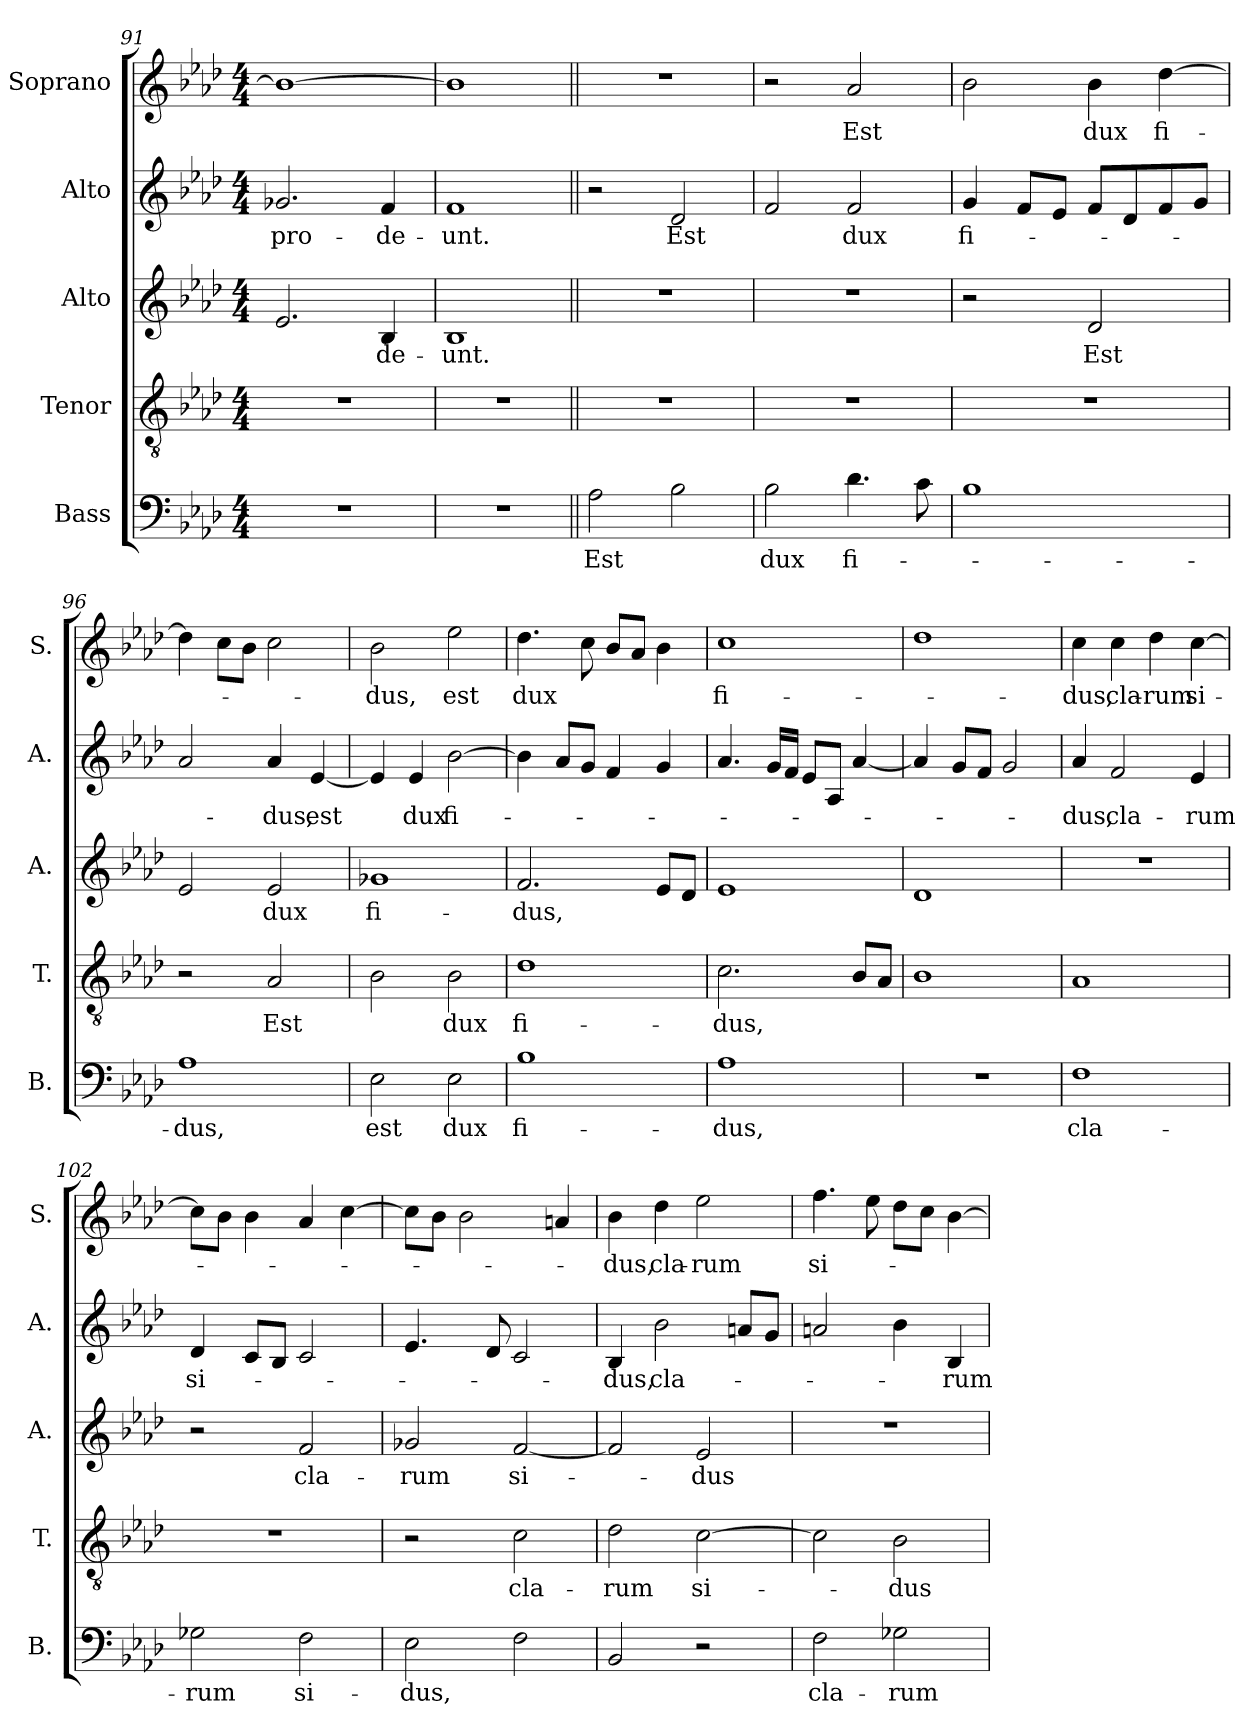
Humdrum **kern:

**kern	**text	**kern	**text	**kern	**text	**kern	**text	**kern	**text
*part5	*part5	*part4	*part4	*part3	*part3	*part2	*part2	*part1	*part1
*staff5	*staff5	*staff4	*staff4	*staff3	*staff3	*staff2	*staff2	*staff1	*staff1
*I"Bass	*	*I"Tenor	*	*I"Alto	*	*I"Alto	*	*I"Soprano	*
*I'B.	*	*I'T.	*	*I'A.	*	*I'A.	*	*I'S.	*
*clefF4	*	*clefGv2	*	*clefG2	*	*clefG2	*	*clefG2	*
*k[b-e-a-d-]	*	*k[b-e-a-d-]	*	*k[b-e-a-d-]	*	*k[b-e-a-d-]	*	*k[b-e-a-d-]	*
*M4/4	*	*M4/4	*	*M4/4	*	*M4/4	*	*M4/4	*
=91	=91	=91	=91	=91	=91	=91	=91	=91	=91
!	!	!	!	!	!	!	!LO:LY:b	!	!
1r	.	1r	.	2.e-/	.	2.g-X/	pro-	1b-_	.
!	!	!	!	!	!LO:LY:b	!	!LO:LY:b	!	!
.	.	.	.	4B-/	-de-	4f/	-de-	.	.
=92	=92	=92	=92	=92	=92	=92	=92	=92	=92
!	!	!	!	!	!LO:LY:b	!	!LO:LY:b	!	!
1r	.	1r	.	1B-	-unt.	1f	-unt.	1b-]	.
!!LO:PB:g=z
=93||	=93||	=93||	=93||	=93||	=93||	=93||	=93||	=93||	=93||
!	!LO:LY:b	!	!	!	!	!	!	!	!
2A-\	Est	1r	.	1r	.	2r	.	1r	.
!	!	!	!	!	!	!	!LO:LY:b	!	!
2B-\	.	.	.	.	.	2d-/	Est	.	.
=94	=94	=94	=94	=94	=94	=94	=94	=94	=94
!	!LO:LY:b	!	!	!	!	!	!	!	!
2B-\	dux	1r	.	1r	.	2f/	.	2r	.
!	!LO:LY:b	!	!	!	!	!	!LO:LY:b	!	!LO:LY:b
4.d-\	fi-	.	.	.	.	2f/	dux	2a-/	Est
8c\	.	.	.	.	.	.	.	.	.
=95	=95	=95	=95	=95	=95	=95	=95	=95	=95
!	!	!	!	!	!	!	!LO:LY:b	!	!
1B-	.	1r	.	2r	.	4g/	fi-	2b-\	.
.	.	.	.	.	.	8f/L	.	.	.
.	.	.	.	.	.	8e-/J	.	.	.
!	!	!	!	!	!LO:LY:b	!	!	!	!LO:LY:b
.	.	.	.	2d-/	Est	8f/L	.	4b-\	dux
.	.	.	.	.	.	8d-/	.	.	.
!	!	!	!	!	!	!	!	!	!LO:LY:b
.	.	.	.	.	.	8f/	.	[4dd-\	fi-
.	.	.	.	.	.	8g/J	.	.	.
=96	=96	=96	=96	=96	=96	=96	=96	=96	=96
!	!LO:LY:b	!	!	!	!	!	!	!	!
1A-	-dus,	2r	.	2e-/	.	2a-/	.	4dd-\]	.
.	.	.	.	.	.	.	.	8cc\L	.
.	.	.	.	.	.	.	.	8b-\J	.
!	!	!	!LO:LY:b	!	!LO:LY:b	!	!LO:LY:b	!	!
.	.	2A-/	Est	2e-/	dux	4a-/	-dus,	2cc\	.
!	!	!	!	!	!	!	!LO:LY:b	!	!
.	.	.	.	.	.	[4e-/	est	.	.
=97	=97	=97	=97	=97	=97	=97	=97	=97	=97
!	!LO:LY:b	!	!	!	!LO:LY:b	!	!	!	!LO:LY:b
2E-\	est	2B-\	.	1g-X	fi-	4e-/]	.	2b-\	-dus,
!	!	!	!	!	!	!	!LO:LY:b	!	!
.	.	.	.	.	.	4e-/	dux	.	.
!	!LO:LY:b	!	!LO:LY:b	!	!	!	!LO:LY:b	!	!LO:LY:b
2E-\	dux	2B-\	dux	.	.	[2b-\	fi-	2ee-\	est
=98	=98	=98	=98	=98	=98	=98	=98	=98	=98
!	!LO:LY:b	!	!LO:LY:b	!	!LO:LY:b	!	!	!	!LO:LY:b
1B-	fi-	1d-	fi-	2.f/	-dus,	4b-\]	.	4.dd-\	dux
.	.	.	.	.	.	8a-/L	.	.	.
.	.	.	.	.	.	8g/J	.	8cc\	.
.	.	.	.	.	.	4f/	.	8b-/L	.
.	.	.	.	.	.	.	.	8a-/J	.
.	.	.	.	8e-/L	.	4g/	.	4b-\	.
.	.	.	.	8d-/J	.	.	.	.	.
=99	=99	=99	=99	=99	=99	=99	=99	=99	=99
!	!LO:LY:b	!	!LO:LY:b	!	!	!	!	!	!LO:LY:b
1A-	-dus,	2.c\	-dus,	1e-	.	4.a-/	.	1cc	fi-
.	.	.	.	.	.	16g/LL	.	.	.
.	.	.	.	.	.	16f/JJ	.	.	.
.	.	.	.	.	.	8e-/L	.	.	.
.	.	.	.	.	.	8A-/J	.	.	.
.	.	8B-/L	.	.	.	[4a-/	.	.	.
.	.	8A-/J	.	.	.	.	.	.	.
!!LO:LB:g=z
=100	=100	=100	=100	=100	=100	=100	=100	=100	=100
1r	.	1B-	.	1d-	.	4a-/]	.	1dd-	.
.	.	.	.	.	.	8g/L	.	.	.
.	.	.	.	.	.	8f/J	.	.	.
.	.	.	.	.	.	2g/	.	.	.
=101	=101	=101	=101	=101	=101	=101	=101	=101	=101
!	!LO:LY:b	!	!	!	!	!	!LO:LY:b	!	!LO:LY:b
1F	cla-	1A-	.	1r	.	4a-/	-dus,	4cc\	-dus,
!	!	!	!	!	!	!	!LO:LY:b	!	!LO:LY:b
.	.	.	.	.	.	2f/	cla-	4cc\	cla-
!	!	!	!	!	!	!	!	!	!LO:LY:b
.	.	.	.	.	.	.	.	4dd-\	-rum
!	!	!	!	!	!	!	!LO:LY:b	!	!LO:LY:b
.	.	.	.	.	.	4e-/	-rum	[4cc\	si-
=102	=102	=102	=102	=102	=102	=102	=102	=102	=102
!	!LO:LY:b	!	!	!	!	!	!LO:LY:b	!	!
2G-X\	-rum	1r	.	2r	.	4d-/	si-	8cc\L]	.
.	.	.	.	.	.	.	.	8b-\J	.
.	.	.	.	.	.	8c/L	.	4b-\	.
.	.	.	.	.	.	8B-/J	.	.	.
!	!LO:LY:b	!	!	!	!LO:LY:b	!	!	!	!
2F\	si-	.	.	2f/	cla-	2c/	.	4a-/	.
.	.	.	.	.	.	.	.	[4cc\	.
=103	=103	=103	=103	=103	=103	=103	=103	=103	=103
!	!LO:LY:b	!	!	!	!LO:LY:b	!	!	!	!
2E-\	-dus,	2r	.	2g-X/	-rum	4.e-/	.	8cc\L]	.
.	.	.	.	.	.	.	.	8b-\J	.
.	.	.	.	.	.	.	.	2b-\	.
.	.	.	.	.	.	8d-/	.	.	.
!	!	!	!LO:LY:b	!	!LO:LY:b	!	!	!	!
2F\	.	2c\	cla-	[2f/	si-	2c/	.	.	.
.	.	.	.	.	.	.	.	4an/	.
=104	=104	=104	=104	=104	=104	=104	=104	=104	=104
!	!	!	!LO:LY:b	!	!	!	!LO:LY:b	!	!LO:LY:b
2BB-/	.	2d-\	-rum	2f/]	.	4B-/	dus,	4b-\	-dus,
!	!	!	!	!	!	!	!LO:LY:b	!	!LO:LY:b
.	.	.	.	.	.	2b-\	cla-	4dd-\	cla-
!	!	!	!LO:LY:b	!	!LO:LY:b	!	!	!	!LO:LY:b
2r	.	[2c\	si-	2e-/	-dus	.	.	2ee-\	-rum
.	.	.	.	.	.	8an/L	.	.	.
.	.	.	.	.	.	8g/J	.	.	.
=105	=105	=105	=105	=105	=105	=105	=105	=105	=105
!	!LO:LY:b	!	!	!	!	!	!	!	!LO:LY:b
2F\	cla-	2c\]	.	1r	.	2an/	.	4.ff\	si-
.	.	.	.	.	.	.	.	8ee-\	.
!	!LO:LY:b	!	!LO:LY:b	!	!	!	!	!	!
2G-X\	-rum	2B-\	-dus	.	.	4b-\	.	8dd-\L	.
.	.	.	.	.	.	.	.	8cc\J	.
!	!	!	!	!	!	!	!LO:LY:b	!	!
.	.	.	.	.	.	4B-/	-rum	[4b-\	.
=	=	=	=	=	=	=	=	=	=
*-	*-	*-	*-	*-	*-	*-	*-	*-	*-
